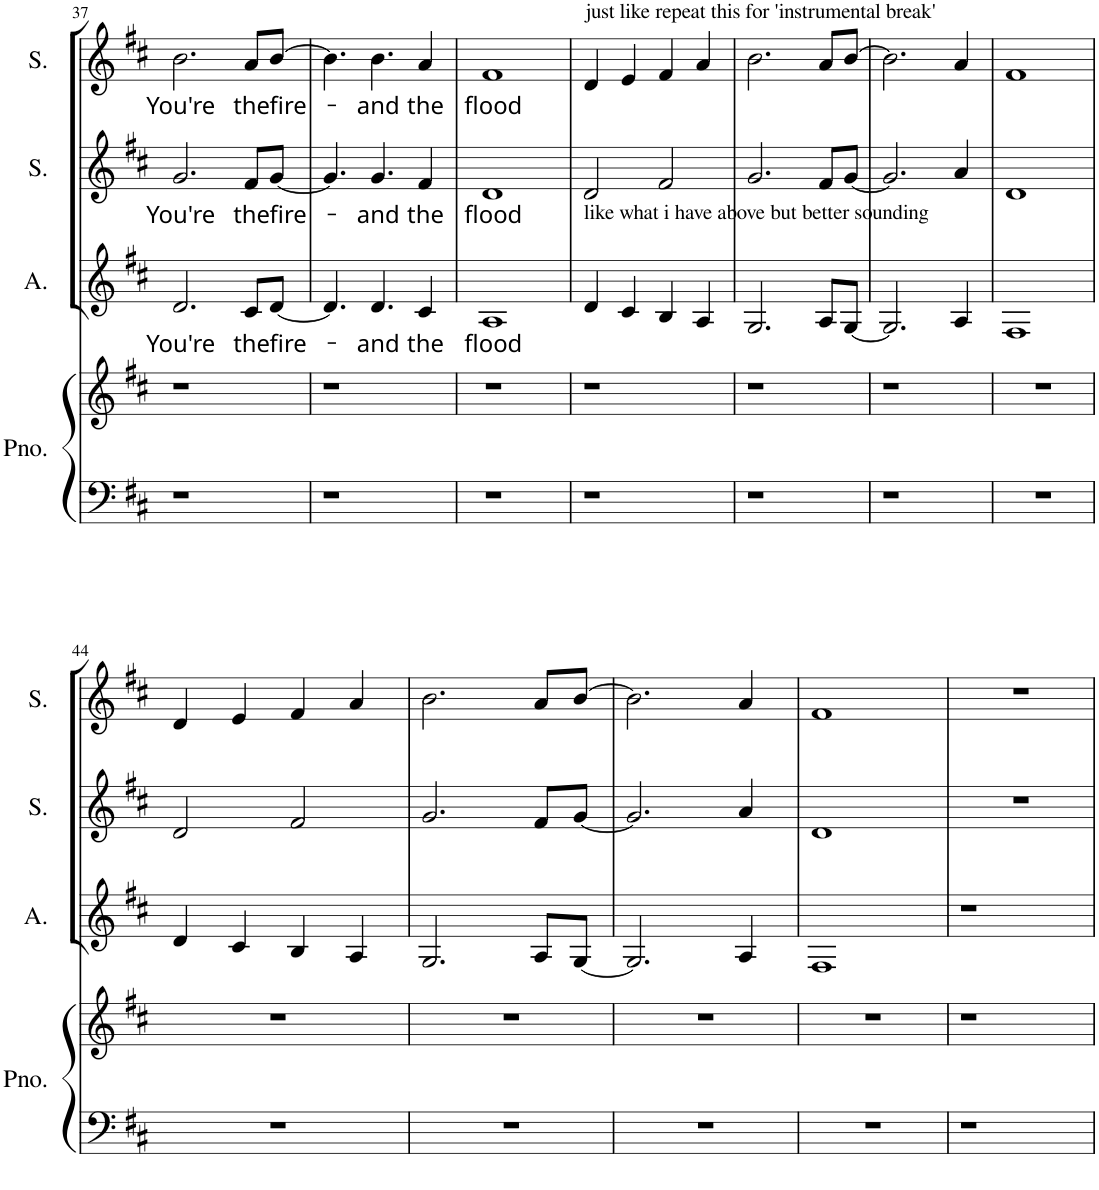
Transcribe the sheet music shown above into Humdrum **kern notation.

**kern	**kern	**kern	**text	**kern	**text	**kern	**text
*part4	*part4	*part3	*part3	*part2	*part2	*part1	*part1
*staff5	*staff4	*staff3	*staff3	*staff2	*staff2	*staff1	*staff1
*I"Piano	*	*I"ALTO	*	*I"SOPRANO 2	*	*I"SOPRANO 1	*
*I'Pno.	*	*I'A.	*	*I'S.	*	*I'S.	*
!!LO:PB:g=z
*clefF4	*clefG2	*clefG2	*	*clefG2	*	*clefG2	*
*k[f#c#]	*k[f#c#]	*k[f#c#]	*	*k[f#c#]	*	*k[f#c#]	*
*D:	*D:	*D:	*	*D:	*	*D:	*
*M4/4	*M4/4	*M4/4	*	*M4/4	*	*M4/4	*
=37	=37	=37	=37	=37	=37	=37	=37
!	!	!	!LO:LY:b	!	!LO:LY:b	!	!LO:LY:b
1r	1r	2.d/	You're	2.g/	You're	2.b\	You're
!	!	!	!LO:LY:b	!	!LO:LY:b	!	!LO:LY:b
.	.	8c#/L	the	8f#/L	the	8a/L	the
!	!	!	!LO:LY:b	!	!LO:LY:b	!	!LO:LY:b
.	.	[8d/J	fire-	[8g/J	fire-	[8b/J	fire-
=38	=38	=38	=38	=38	=38	=38	=38
1r	1r	4.d/]	.	4.g/]	.	4.b\]	.
!	!	!	!LO:LY:b	!	!LO:LY:b	!	!LO:LY:b
.	.	4.d/	-and	4.g/	-and	4.b\	-and
!	!	!	!LO:LY:b	!	!LO:LY:b	!	!LO:LY:b
.	.	4c#/	the	4f#/	the	4a/	the
=39	=39	=39	=39	=39	=39	=39	=39
!	!	!	!LO:LY:b	!	!LO:LY:b	!	!LO:LY:b
1r	1r	1A	flood	1d	flood	1f#	flood
=40	=40	=40	=40	=40	=40	=40	=40
!	!	!	!	!	!	!LO:TX:a:t=just like repeat this for 'instrumental break'	!
!	!	!LO:TX:a:t=like what i have above but better sounding	!	!	!	!	!
1r	1r	4d/	.	2d/	.	4d/	.
.	.	4c#/	.	.	.	4e/	.
.	.	4B/	.	2f#/	.	4f#/	.
.	.	4A/	.	.	.	4a/	.
=41	=41	=41	=41	=41	=41	=41	=41
1r	1r	2.G/	.	2.g/	.	2.b\	.
.	.	8A/L	.	8f#/L	.	8a/L	.
.	.	[8G/J	.	[8g/J	.	[8b/J	.
=42	=42	=42	=42	=42	=42	=42	=42
1r	1r	2.G/]	.	2.g/]	.	2.b\]	.
.	.	4A/	.	4a/	.	4a/	.
=43	=43	=43	=43	=43	=43	=43	=43
1r	1r	1F#	.	1d	.	1f#	.
!!LO:LB:g=z
=44	=44	=44	=44	=44	=44	=44	=44
1r	1r	4d/	.	2d/	.	4d/	.
.	.	4c#/	.	.	.	4e/	.
.	.	4B/	.	2f#/	.	4f#/	.
.	.	4A/	.	.	.	4a/	.
=45	=45	=45	=45	=45	=45	=45	=45
1r	1r	2.G/	.	2.g/	.	2.b\	.
.	.	8A/L	.	8f#/L	.	8a/L	.
.	.	[8G/J	.	[8g/J	.	[8b/J	.
=46	=46	=46	=46	=46	=46	=46	=46
1r	1r	2.G/]	.	2.g/]	.	2.b\]	.
.	.	4A/	.	4a/	.	4a/	.
=47	=47	=47	=47	=47	=47	=47	=47
1r	1r	1F#	.	1d	.	1f#	.
=48	=48	=48	=48	=48	=48	=48	=48
1r	1r	1r	.	1r	.	1r	.
=	=	=	=	=	=	=	=
*-	*-	*-	*-	*-	*-	*-	*-
